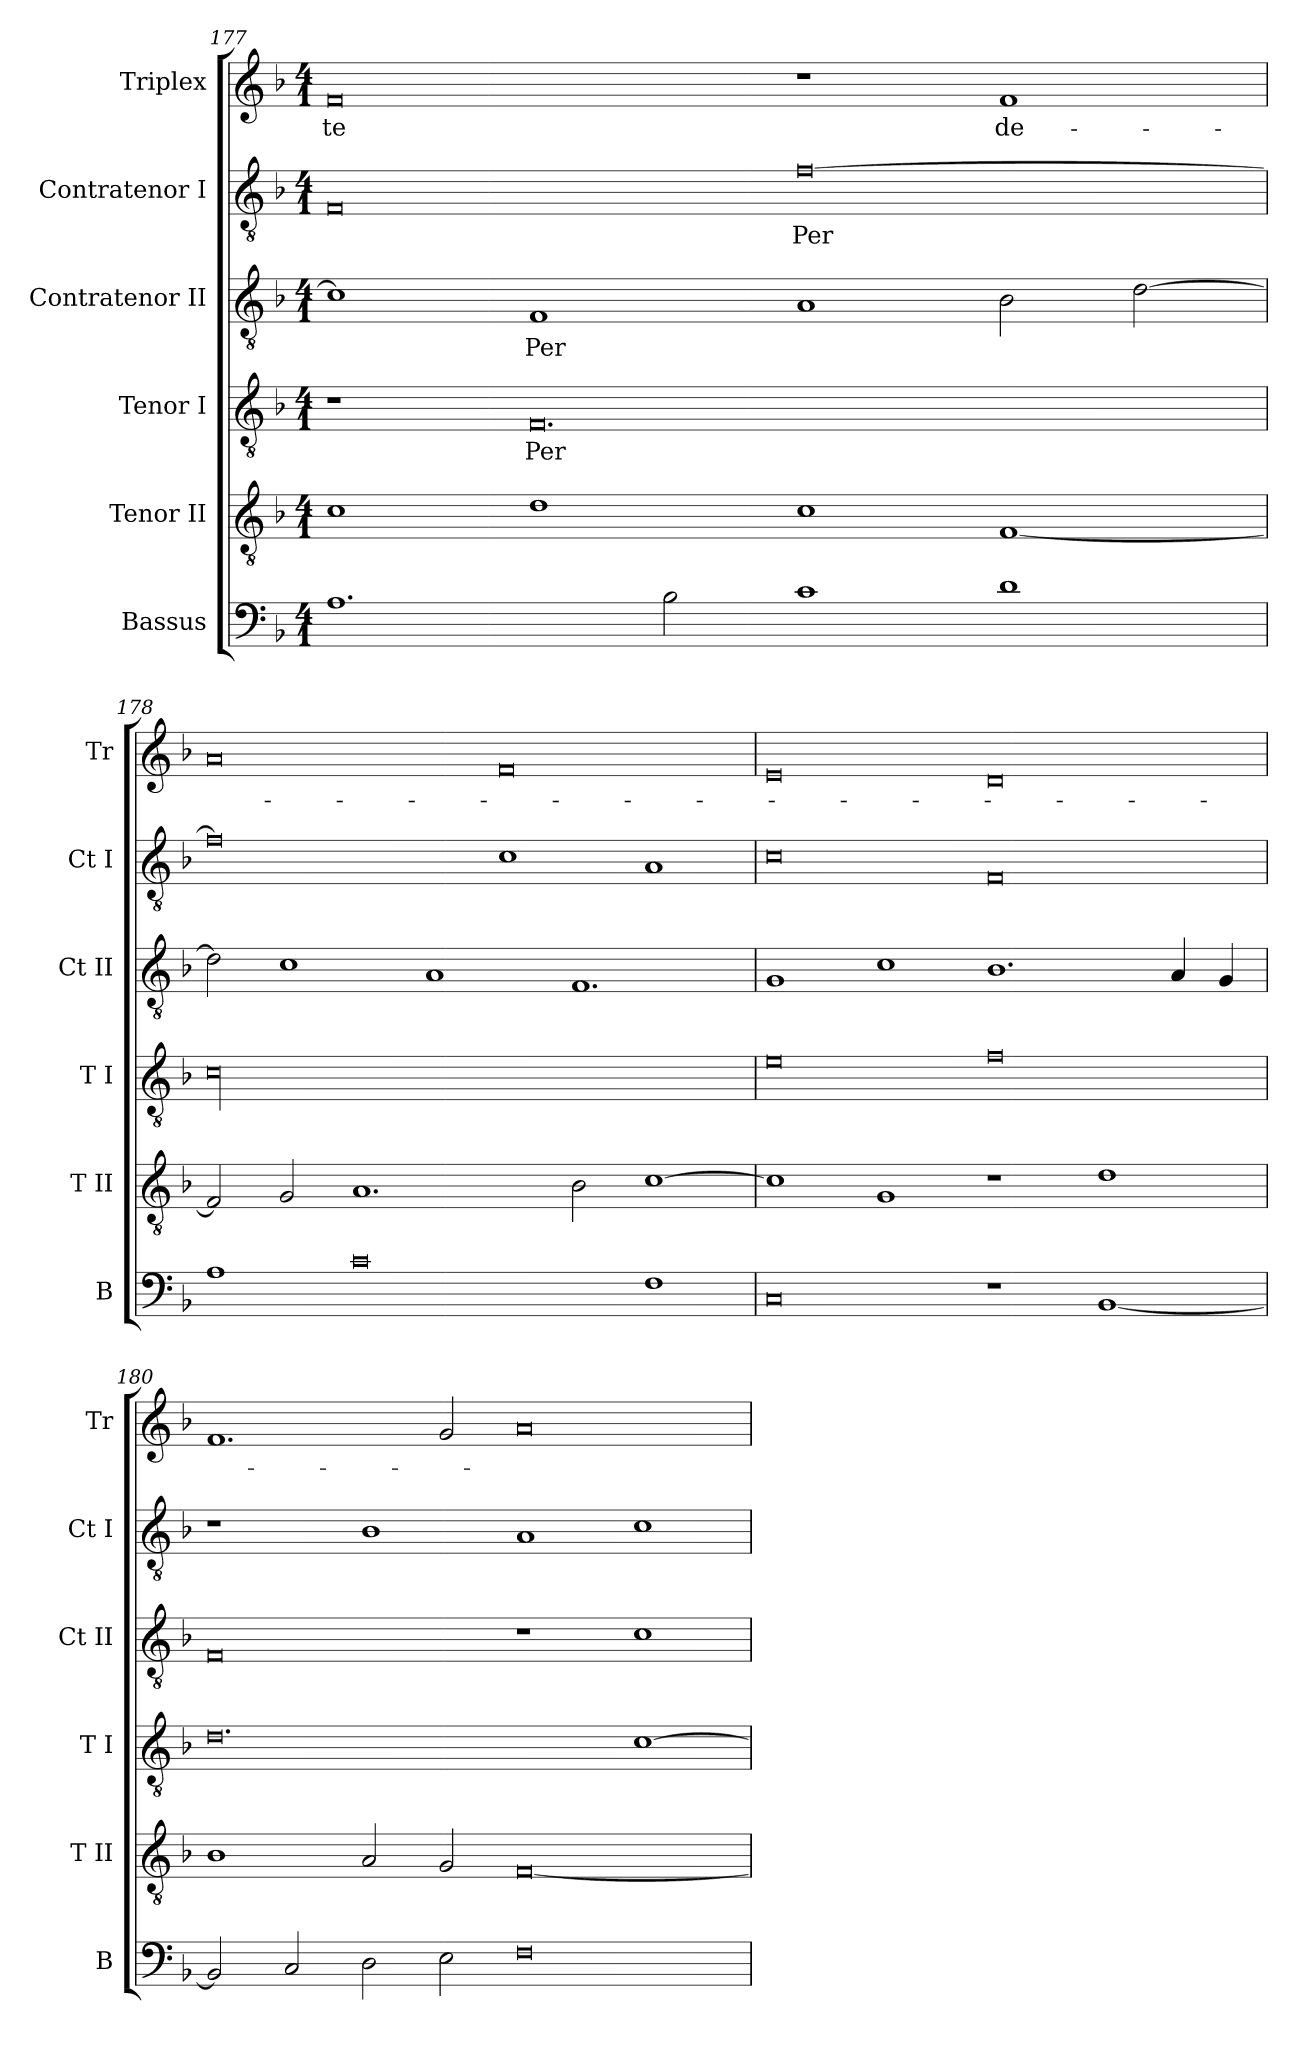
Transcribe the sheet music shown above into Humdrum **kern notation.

**kern	**kern	**kern	**text	**kern	**text	**kern	**text	**kern	**text
*part6	*part5	*part4	*part4	*part3	*part3	*part2	*part2	*part1	*part1
*staff6	*staff5	*staff4	*staff4	*staff3	*staff3	*staff2	*staff2	*staff1	*staff1
*I"Bassus	*I"Tenor II	*I"Tenor I	*	*I"Contratenor II	*	*I"Contratenor I	*	*I"Triplex	*
*I'B	*I'T II	*I'T I	*	*I'Ct II	*	*I'Ct I	*	*I'Tr	*
*clefF4	*clefGv2	*clefGv2	*	*clefGv2	*	*clefGv2	*	*clefG2	*
*	*ITrd7c12	*ITrd7c12	*	*ITrd7c12	*	*ITrd7c12	*	*	*
*k[b-]	*k[b-]	*k[b-]	*	*k[b-]	*	*k[b-]	*	*k[b-]	*
*F:	*F:	*F:	*	*F:	*	*F:	*	*F:	*
*M4/1	*M4/1	*M4/1	*	*M4/1	*	*M4/1	*	*M4/1	*
=177	=177	=177	=177	=177	=177	=177	=177	=177	=177
!	!	!	!	!	!	!	!	!	!LO:LY:b:color=#000000
1.Ai	1Ci	1r	.	1Ci]	.	0FFi	.	0fi	te
!	!	!	!LO:LY:b:color=#000000	!	!	!	!	!	!
!	!	!	!	!	!LO:LY:b:color=#000000	!	!	!	!
.	1Di	0.FFi	Per	1FFi	Per	.	.	.	.
2B-i\	.	.	.	.	.	.	.	.	.
!	!	!	!	!	!	!	!LO:LY:b:color=#000000	!	!
1ci	1Ci	.	.	1AAi	.	[>0Fi	Per	1r	.
!	!	!	!	!	!	!	!	!	!LO:LY:b:color=#000000
1di	[<1FFi	.	.	2BB-i\	.	.	.	1fi	de-
.	.	.	.	[>2Di\	.	.	.	.	.
=178	=178	=178	=178	=178	=178	=178	=178	=178	=178
1Ai	2FFi/]	00Ci	.	2Di\]	.	0Fi]	.	0ai	.
.	2GGi/	.	.	1Ci	.	.	.	.	.
0ci	1.AAi	.	.	.	.	.	.	.	.
.	.	.	.	1AAi	.	.	.	.	.
.	.	.	.	.	.	1Ci	.	0fi	.
.	2BB-i\	.	.	1.FFi	.	.	.	.	.
1Fi	[>1Ci	.	.	.	.	1AAi	.	.	.
!!LO:LB:g=z
=179	=179	=179	=179	=179	=179	=179	=179	=179	=179
0Ci	1Ci]	0Ei	.	1GGi	.	0Ci	.	0ei	.
.	1GGi	.	.	1Ci	.	.	.	.	.
1r	1r	0Fi	.	1.BB-i	.	0FFi	.	0di	.
[<1BB-i	1Di	.	.	.	.	.	.	.	.
.	.	.	.	4AAi/	.	.	.	.	.
.	.	.	.	4GGi/	.	.	.	.	.
=180	=180	=180	=180	=180	=180	=180	=180	=180	=180
2BB-i/]	1BB-i	0.Di	.	0FFi	.	1r	.	1.fi	.
2Ci/	.	.	.	.	.	.	.	.	.
2Di\	2AAi/	.	.	.	.	1BB-i	.	.	.
2Ei\	2GGi/	.	.	.	.	.	.	2gi/	.
0Fi	[<0FFi	.	.	1r	.	1AAi	.	0ai	.
.	.	[>1Ci	.	1Ci	.	1Ci	.	.	.
=	=	=	=	=	=	=	=	=	=
*-	*-	*-	*-	*-	*-	*-	*-	*-	*-
